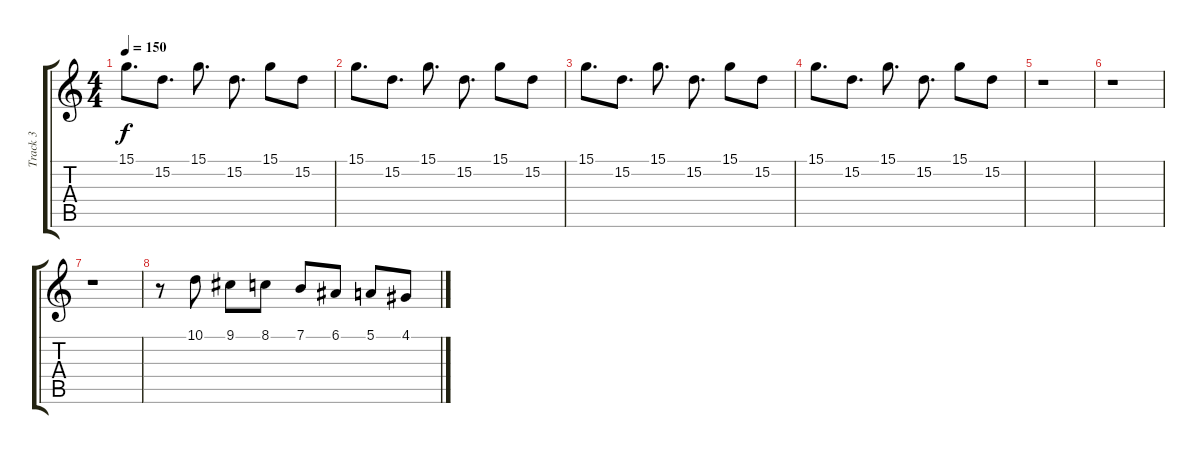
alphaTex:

\track ("Track 3" "Track 3") {instrument stringensemble1}
\staff {score tabs}
\tuning (E4 B3 G3 D3 A2 E2) {hide}
\ts (4 4)
\tempo 150
\clef g2
\ks c
15.1.8{d dy f} 15.2.8{d} 15.1.8{d} 15.2.8{d} 15.1.8 15.2.8 |
15.1.8{d} 15.2.8{d} 15.1.8{d} 15.2.8{d} 15.1.8 15.2.8 |
15.1.8{d} 15.2.8{d} 15.1.8{d} 15.2.8{d} 15.1.8 15.2.8 |
15.1.8{d} 15.2.8{d} 15.1.8{d} 15.2.8{d} 15.1.8 15.2.8 |
r.1 |
r.1 |
r.1 |
r.8 10.1.8 9.1.8 8.1.8 7.1.8 6.1.8 5.1.8 4.1.8
